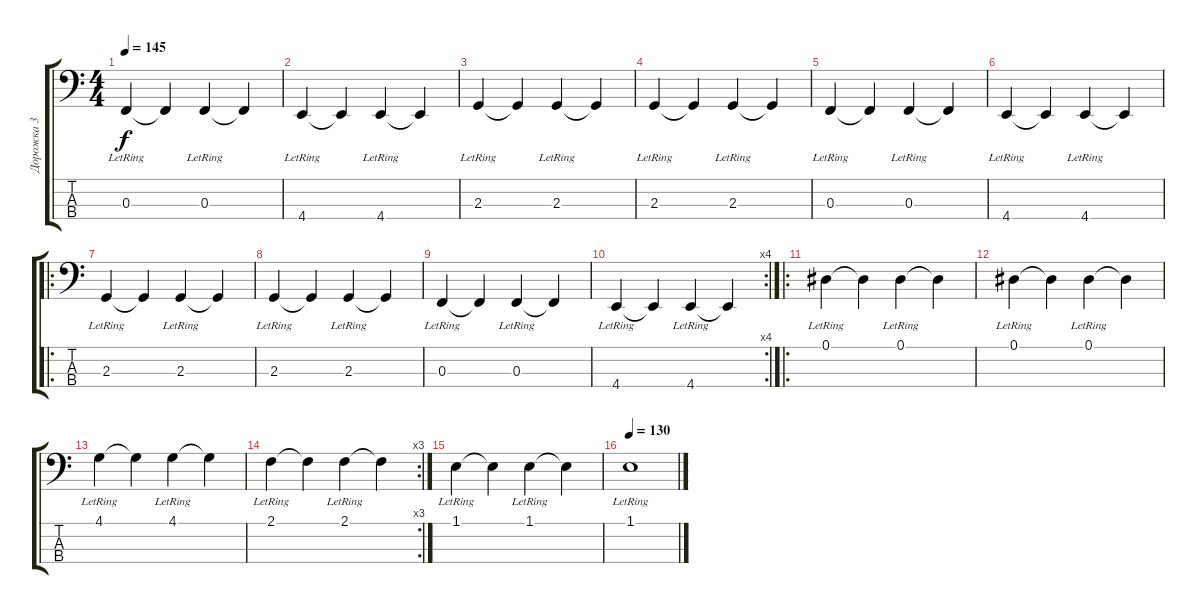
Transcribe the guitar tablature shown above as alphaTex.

\track ("Дорожка 3" "Дорожка 3") {instrument electricbassfinger}
\staff {score tabs}
\tuning (Eb2 Bb1 F1 C1) {hide}
\ts (4 4)
\tempo 145
\clef f4
\ks c
0.3{lr}.4{dy f} 0.3{t}.4 0.3{lr}.4 0.3{t}.4 |
4.4{lr}.4 4.4{t}.4 4.4{lr}.4 4.4{t}.4 |
2.3{lr}.4 2.3{t}.4 2.3{lr}.4 2.3{t}.4 |
2.3{lr}.4 2.3{t}.4 2.3{lr}.4 2.3{t}.4 |
0.3{lr}.4 0.3{t}.4 0.3{lr}.4 0.3{t}.4 |
4.4{lr}.4 4.4{t}.4 4.4{lr}.4 4.4{t}.4 |
\ro
2.3{lr}.4 2.3{t}.4 2.3{lr}.4 2.3{t}.4 |
2.3{lr}.4 2.3{t}.4 2.3{lr}.4 2.3{t}.4 |
0.3{lr}.4 0.3{t}.4 0.3{lr}.4 0.3{t}.4 |
\rc 4
4.4{lr}.4 4.4{t}.4 4.4{lr}.4 4.4{t}.4 |
\ro
0.1{lr}.4 0.1{t}.4 0.1{lr}.4 0.1{t}.4 |
0.1{lr}.4 0.1{t}.4 0.1{lr}.4 0.1{t}.4 |
4.1{lr}.4 4.1{t}.4 4.1{lr}.4 4.1{t}.4 |
\rc 3
2.1{lr}.4 2.1{t}.4 2.1{lr}.4 2.1{t}.4 |
1.1{lr}.4 1.1{t}.4 1.1{lr}.4 1.1{t}.4 |
\tempo 130
1.1{lr}.1
